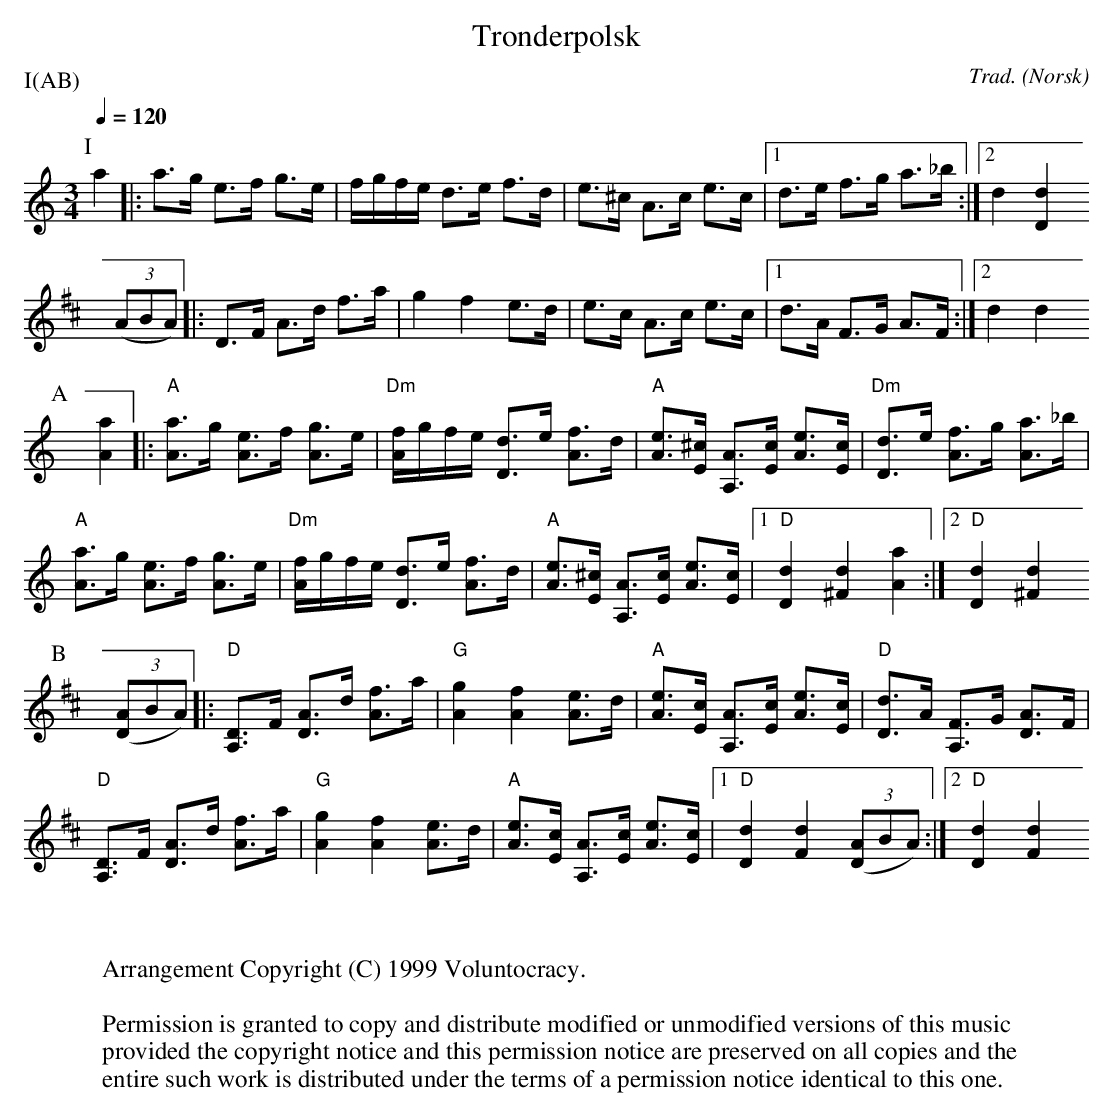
X:1
T:Tr\onderpolsk
O:Norsk
C:Trad.
P:I(AB)
Q:1/4=120
M:3/4
L:1/8
K:Am
P:I
a2 |: a>g e>f g>e | f/g/f/e/ d>e f>d \
 | e>^c A>c e>c |1 d>e f>g a>_b :|2 d2 [D2d2]
K:D
 ((3ABA) |: D>F A>d f>a | g2 f2 e>d | e>c A>c e>c |1 d>A F>G A>F :|2 d2 d2
P:A
K:Am
L:1/16
[A4a4] |: "A"[A3a3]g [A3e3]f [A3g3]e | "Dm"[Af]gfe [D3d3]e [A3f3]d \
 | "A"[A3e3][E^c] [A,3A3][Ec] [A3e3][Ec] | "Dm"[D3d3]e [A3f3]g [A3a3]_b |
 "A"[A3a3]g [A3e3]f [A3g3]e | "Dm"[Af]gfe [D3d3]e [A3f3]d \
 | "A"[A3e3][E^c] [A,3A3][Ec] [A3e3][Ec] |1 "D"[D4d4] [^F4d4] [A4a4] \
:|2 "D"[D4d4] [^F4d4]
P:B
K:D
((3[D2A2]B2A2) |: "D"[A,3D3]F [D3A3]d [A3f3]a | "G"[A4g4] [f4A4] [A3e3]d \
 | "A"[A3e3][Ec] [A,3A3][Ec] [A3e3][Ec] | "D"[D3d3]A [A,3F3]G [D3A3]F |
   "D"[A,3D3]F [D3A3]d [A3f3]a | "G"[A4g4] [f4A4] [A3e3]d \
 | "A"[A3e3][Ec] [A,3A3][Ec] [A3e3][Ec] |1 "D"[D4d4] [F4d4] ((3[D2A2]B2A2) \
  :|2 "D"[D4d4] [F4d4]
W:
W:
W:Arrangement Copyright (C) 1999 Voluntocracy.
W:
W:Permission is granted to copy and distribute modified or unmodified versions of this music
W:provided the copyright notice and this permission notice are preserved on all copies and the
W:entire such work is distributed under the terms of a permission notice identical to this one.
